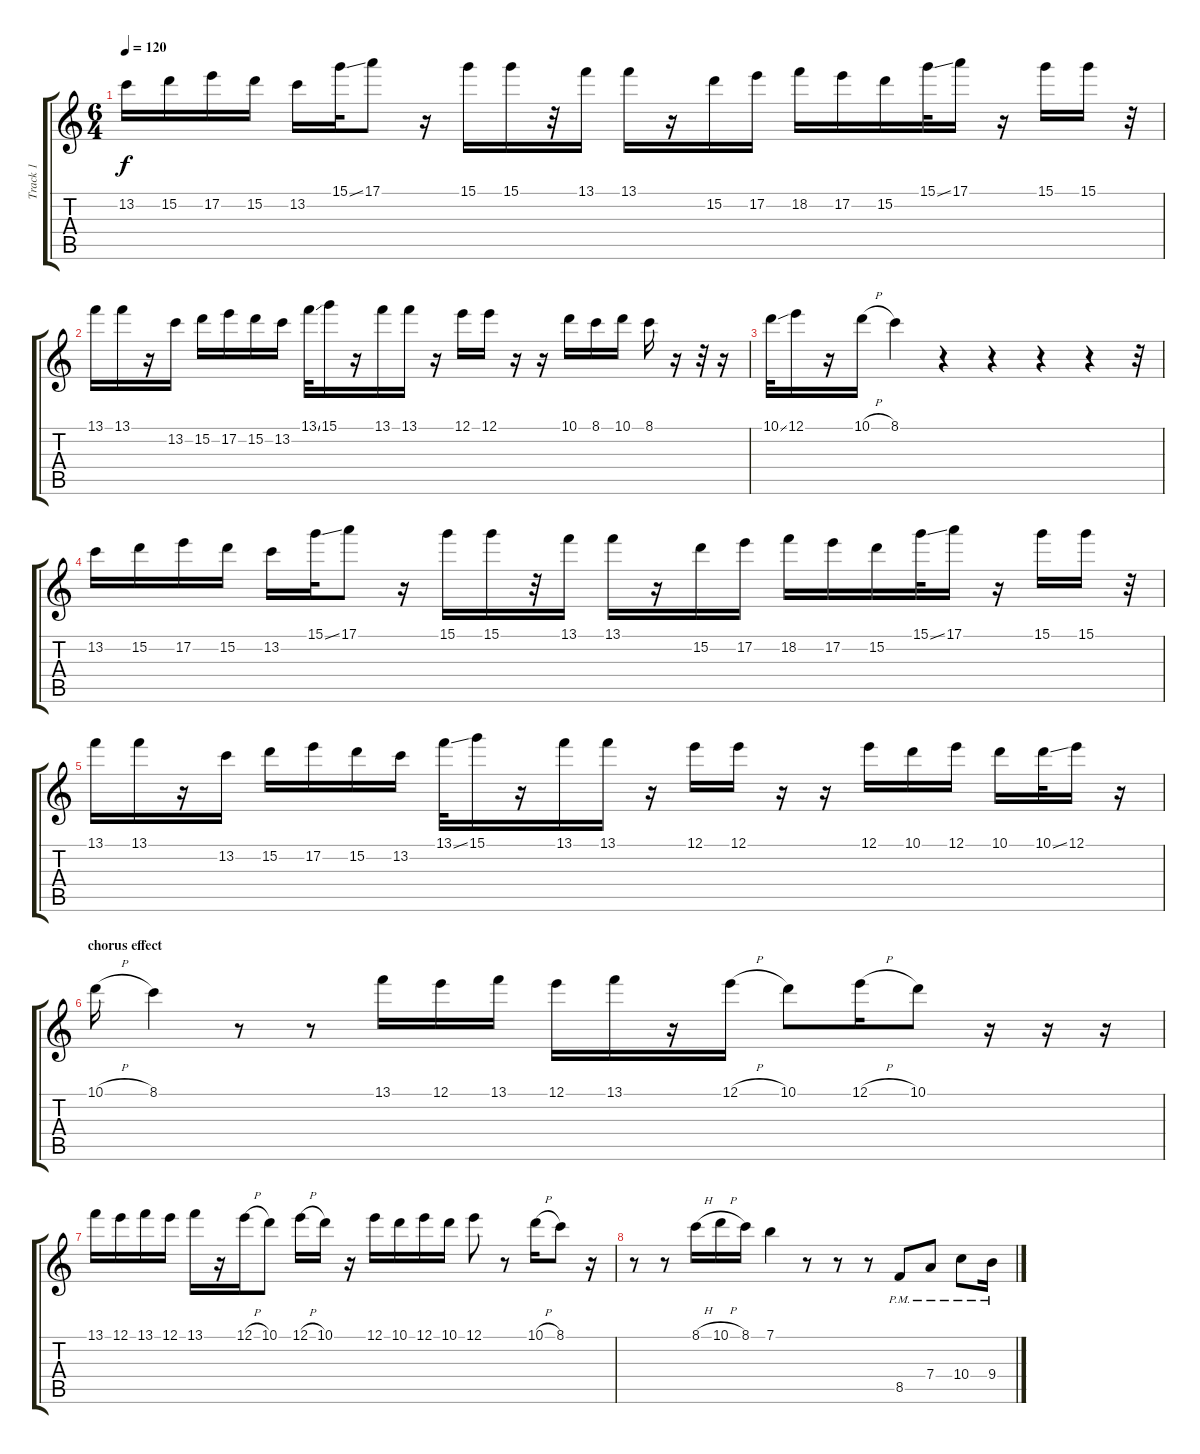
\track ("Track 1" "Track 1") {instrument acousticguitarsteel}
\staff {score tabs}
\tuning (E4 B3 G3 D3 A2 E2) {hide}
\ts (6 4)
\tempo 120
\clef g2
\ks c
13.2.16{dy f} 15.2.16 17.2.16 15.2.16 13.2.16 15.1{ss}.32 17.1.8 r.16 15.1.16 15.1.16 r.32 13.1.16 13.1.16 r.16 15.2.16 17.2.16 18.2.16 17.2.16 15.2.16 15.1{ss}.32 17.1.16 r.16 15.1.16 15.1.16 r.32 |
13.1.16 13.1.16 r.16 13.2.16 15.2.16 17.2.16 15.2.16 13.2.16 13.1{ss}.32 15.1.16 r.16 13.1.16 13.1.16 r.16 12.1.16 12.1.16 r.16 r.16 10.1.16 8.1.16 10.1.16 8.1.16 r.16 r.32 r.16 |
10.1{ss}.32 12.1.16 r.16 10.1{h}.16 8.1.4 r.4 r.4 r.4 r.4 r.32 |
13.2.16 15.2.16 17.2.16 15.2.16 13.2.16 15.1{ss}.32 17.1.8 r.16 15.1.16 15.1.16 r.32 13.1.16 13.1.16 r.16 15.2.16 17.2.16 18.2.16 17.2.16 15.2.16 15.1{ss}.32 17.1.16 r.16 15.1.16 15.1.16 r.32 |
13.1.16 13.1.16 r.16 13.2.16 15.2.16 17.2.16 15.2.16 13.2.16 13.1{ss}.32 15.1.16 r.16 13.1.16 13.1.16 r.16 12.1.16 12.1.16 r.16 r.16 12.1.16 10.1.16 12.1.16 10.1.16 10.1{ss}.32 12.1.16 r.16 |
\section ("" "chorus effect")
10.1{h}.16 8.1.4 r.8 r.8 13.1.16 12.1.16 13.1.16 12.1.16 13.1.16 r.16 12.1{h}.16 10.1.8 12.1{h}.16 10.1.8 r.16 r.16 r.16 |
13.1.16 12.1.16 13.1.16 12.1.16 13.1.16 r.16 12.1{h}.16 10.1.8 12.1{h}.16 10.1.16 r.16 12.1.16 10.1.16 12.1.16 10.1.16 12.1.8 r.8 10.1{h}.16 8.1.8 r.16 |
r.8 r.8 8.1{h}.16 10.1{h}.16 8.1.16 7.1.4 r.8 r.8 r.8 8.5{pm}.8 7.4{pm}.8 10.4{pm}.8 9.4{pm}.16
